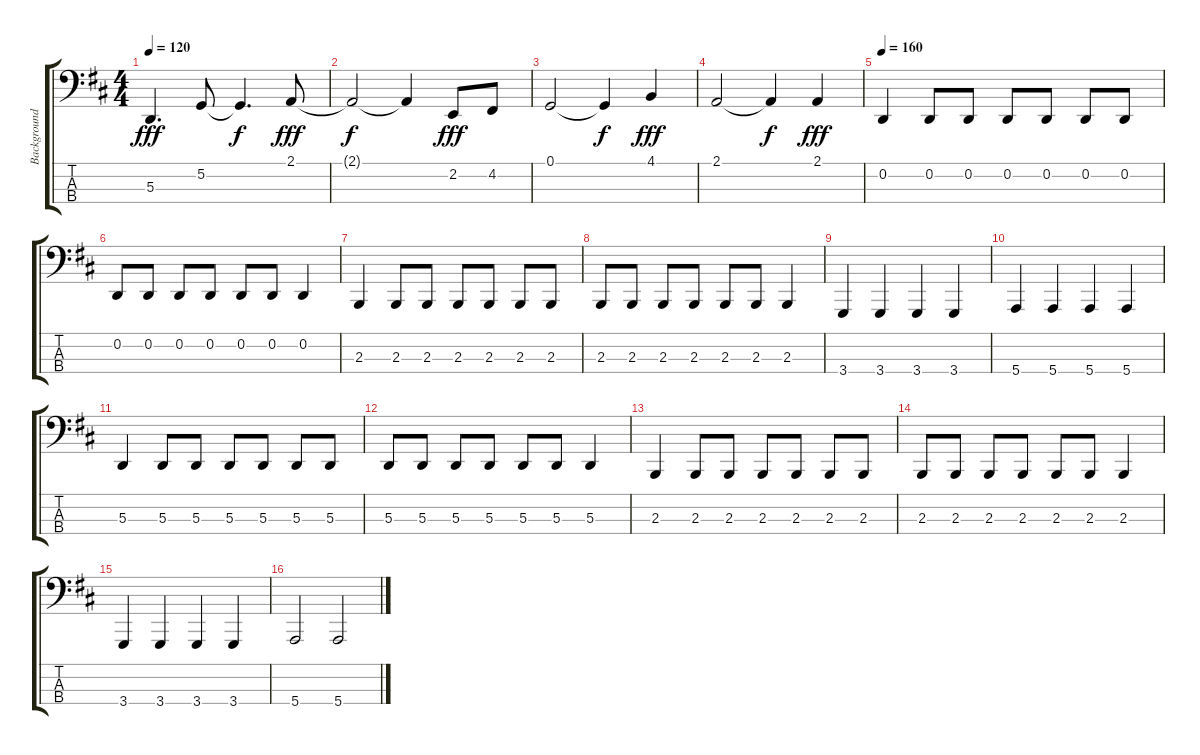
\track ("Background Piano" "Background") {instrument acousticgrandpiano}
\staff {score tabs}
\tuning (G2 D2 A1 E1) {hide}
\ts (4 4)
\tempo 120
\clef f4
\ks d
5.3.4{d dy fff} 5.2.8 5.2{t}.4{d dy f} 2.1.8{dy fff} |
2.1{t}.2{dy f} 2.1{t}.4 2.2.8{dy fff} 4.2.8 |
0.1.2 0.1{t}.4{dy f} 4.1.4{dy fff} |
2.1.2 2.1{t}.4{dy f} 2.1.4{dy fff} |
\tempo 160
0.2.4 0.2.8 0.2.8 0.2.8 0.2.8 0.2.8 0.2.8 |
0.2.8 0.2.8 0.2.8 0.2.8 0.2.8 0.2.8 0.2.4 |
2.3.4 2.3.8 2.3.8 2.3.8 2.3.8 2.3.8 2.3.8 |
2.3.8 2.3.8 2.3.8 2.3.8 2.3.8 2.3.8 2.3.4 |
3.4.4 3.4.4 3.4.4 3.4.4 |
5.4.4 5.4.4 5.4.4 5.4.4 |
5.3.4 5.3.8 5.3.8 5.3.8 5.3.8 5.3.8 5.3.8 |
5.3.8 5.3.8 5.3.8 5.3.8 5.3.8 5.3.8 5.3.4 |
2.3.4 2.3.8 2.3.8 2.3.8 2.3.8 2.3.8 2.3.8 |
2.3.8 2.3.8 2.3.8 2.3.8 2.3.8 2.3.8 2.3.4 |
3.4.4 3.4.4 3.4.4 3.4.4 |
5.4.2 5.4.2
